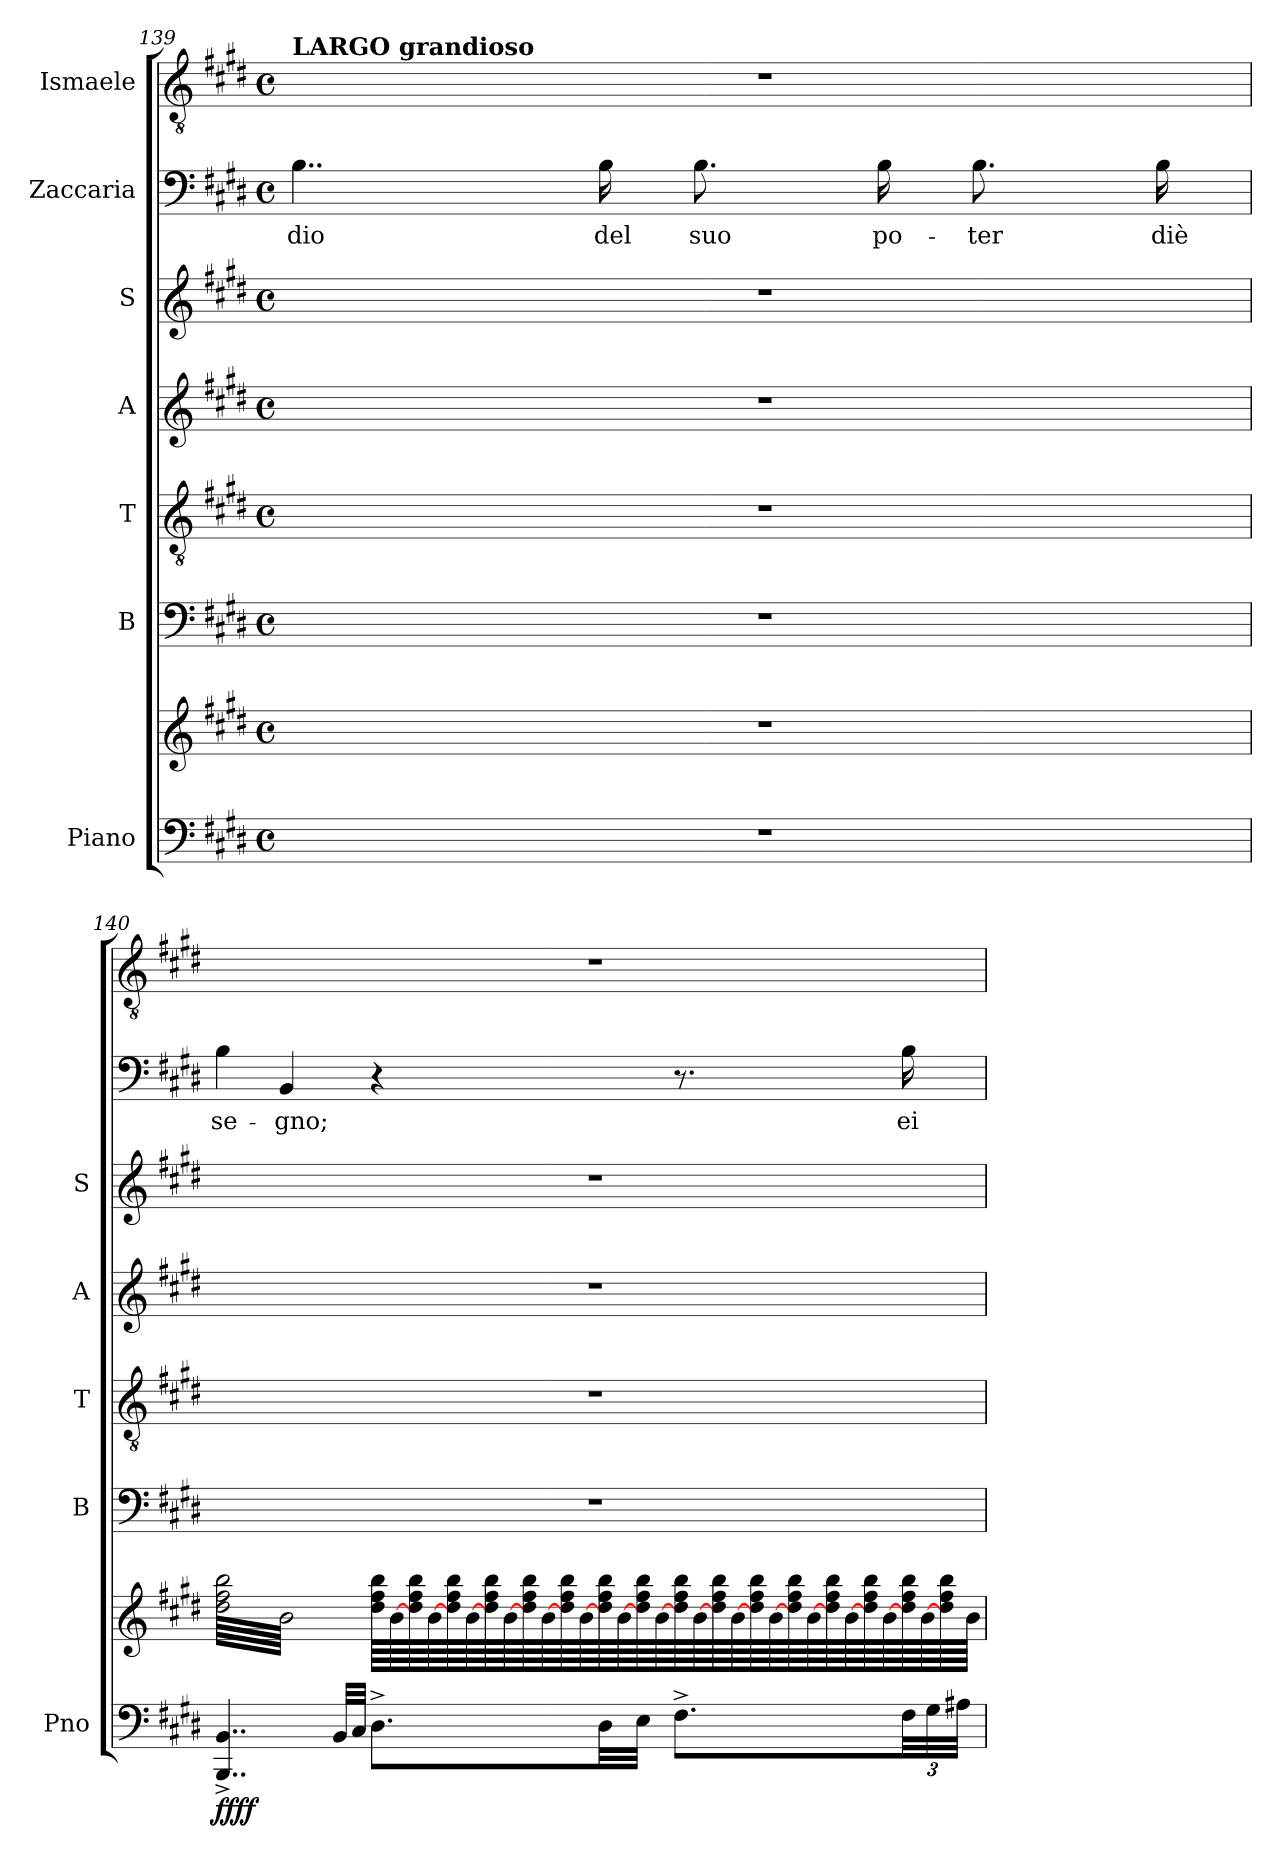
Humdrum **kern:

**kern	**kern	**dynam	**kern	**kern	**kern	**kern	**kern	**text	**kern
*part7	*part7	*part7	*part6	*part5	*part4	*part3	*part2	*part2	*part1
*staff8	*staff7	*staff7/8	*staff6	*staff5	*staff4	*staff3	*staff2	*staff2	*staff1
*I"Piano	*	*	*I"B	*I"T	*I"A	*I"S	*I"Zaccaria	*	*I"Ismaele
*I'Pno	*	*	*I'B	*I'T	*I'A	*I'S	*	*	*
*clefF4	*clefG2	*	*clefF4	*clefGv2	*clefG2	*clefG2	*clefF4	*	*clefGv2
*k[f#c#g#d#]	*k[f#c#g#d#]	*	*k[f#c#g#d#]	*k[f#c#g#d#]	*k[f#c#g#d#]	*k[f#c#g#d#]	*k[f#c#g#d#]	*	*k[f#c#g#d#]
*M4/4	*M4/4	*	*M4/4	*M4/4	*M4/4	*M4/4	*M4/4	*	*M4/4
*met(c)	*met(c)	*	*met(c)	*met(c)	*met(c)	*met(c)	*met(c)	*	*met(c)
=139	=139	=139	=139	=139	=139	=139	=139	=139	=139
!	!	!	!	!	!	!	!	!	!LO:TX:a:B:t=LARGO grandioso
!	!	!	!	!	!	!	!	!LO:LY:b	!
1r	1r	.	1r	1r	1r	1r	4..B\	-dio	1r
!	!	!	!	!	!	!	!	!LO:LY:b	!
.	.	.	.	.	.	.	16B\	del	.
!	!	!	!	!	!	!	!	!LO:LY:b	!
.	.	.	.	.	.	.	8.B\	suo	.
!	!	!	!	!	!	!	!	!LO:LY:b	!
.	.	.	.	.	.	.	16B\	po-	.
!	!	!	!	!	!	!	!	!LO:LY:b	!
.	.	.	.	.	.	.	8.B\	-ter	.
!	!	!	!	!	!	!	!	!LO:LY:b	!
.	.	.	.	.	.	.	16B\	diè	.
=140	=140	=140	=140	=140	=140	=140	=140	=140	=140
!	!	!LO:DY:b=2	!	!	!	!	!	!LO:LY:b	!
!	!	!LO:DY:n=1:b	!	!	!	!	!	!	!
*	*tremolo	*	*	*	*	*	*	*	*
4..BBB/^ 4..BB/^	64dd#\ 64ff#\ 64bb\LLLL	ff ff	1r	1r	1r	1r	4B\	se-	1r
.	64b\	.	.	.	.	.	.	.	.
.	64dd#\ 64ff#\ 64bb\	.	.	.	.	.	.	.	.
.	64b\	.	.	.	.	.	.	.	.
.	64dd#\ 64ff#\ 64bb\	.	.	.	.	.	.	.	.
.	64b\	.	.	.	.	.	.	.	.
.	64dd#\ 64ff#\ 64bb\	.	.	.	.	.	.	.	.
.	64b\	.	.	.	.	.	.	.	.
.	64dd#\ 64ff#\ 64bb\	.	.	.	.	.	.	.	.
.	64b\	.	.	.	.	.	.	.	.
.	64dd#\ 64ff#\ 64bb\	.	.	.	.	.	.	.	.
.	64b\	.	.	.	.	.	.	.	.
.	64dd#\ 64ff#\ 64bb\	.	.	.	.	.	.	.	.
.	64b\	.	.	.	.	.	.	.	.
.	64dd#\ 64ff#\ 64bb\	.	.	.	.	.	.	.	.
.	64b\	.	.	.	.	.	.	.	.
!	!	!	!	!	!	!	!	!LO:LY:b	!
.	64dd#\ 64ff#\ 64bb\	.	.	.	.	.	4BB/	-gno;	.
.	64b\	.	.	.	.	.	.	.	.
.	64dd#\ 64ff#\ 64bb\	.	.	.	.	.	.	.	.
.	64b\	.	.	.	.	.	.	.	.
.	64dd#\ 64ff#\ 64bb\	.	.	.	.	.	.	.	.
.	64b\	.	.	.	.	.	.	.	.
.	64dd#\ 64ff#\ 64bb\	.	.	.	.	.	.	.	.
.	64b\	.	.	.	.	.	.	.	.
.	64dd#\ 64ff#\ 64bb\	.	.	.	.	.	.	.	.
.	64b\	.	.	.	.	.	.	.	.
.	64dd#\ 64ff#\ 64bb\	.	.	.	.	.	.	.	.
.	64b\	.	.	.	.	.	.	.	.
32BB/LLL	64dd#\ 64ff#\ 64bb\	.	.	.	.	.	.	.	.
.	64b\	.	.	.	.	.	.	.	.
32C#/JJJ	64dd#\ 64ff#\ 64bb\	.	.	.	.	.	.	.	.
.	64b\JJJJ	.	.	.	.	.	.	.	.
8.D#^\L	64dd#\ 64ff#\ 64bb\LLLL	.	.	.	.	.	4r	.	.
.	[64b\	.	.	.	.	.	.	.	.
.	64dd#\ 64ff#\ 64bb\	.	.	.	.	.	.	.	.
.	[64b\	.	.	.	.	.	.	.	.
.	64dd#\ 64ff#\ 64bb\	.	.	.	.	.	.	.	.
.	[64b\	.	.	.	.	.	.	.	.
.	64dd#\ 64ff#\ 64bb\	.	.	.	.	.	.	.	.
.	[64b\	.	.	.	.	.	.	.	.
.	64dd#\ 64ff#\ 64bb\	.	.	.	.	.	.	.	.
.	[64b\	.	.	.	.	.	.	.	.
.	64dd#\ 64ff#\ 64bb\	.	.	.	.	.	.	.	.
.	[64b\	.	.	.	.	.	.	.	.
32D#\LL	64dd#\ 64ff#\ 64bb\	.	.	.	.	.	.	.	.
.	[64b\	.	.	.	.	.	.	.	.
32E\JJJ	64dd#\ 64ff#\ 64bb\	.	.	.	.	.	.	.	.
.	[64b\	.	.	.	.	.	.	.	.
8.F#^\L	64dd#\ 64ff#\ 64bb\	.	.	.	.	.	8.r	.	.
.	[64b\	.	.	.	.	.	.	.	.
.	64dd#\ 64ff#\ 64bb\	.	.	.	.	.	.	.	.
.	[64b\	.	.	.	.	.	.	.	.
.	64dd#\ 64ff#\ 64bb\	.	.	.	.	.	.	.	.
.	[64b\	.	.	.	.	.	.	.	.
.	64dd#\ 64ff#\ 64bb\	.	.	.	.	.	.	.	.
.	[64b\	.	.	.	.	.	.	.	.
.	64dd#\ 64ff#\ 64bb\	.	.	.	.	.	.	.	.
.	[64b\	.	.	.	.	.	.	.	.
.	64dd#\ 64ff#\ 64bb\	.	.	.	.	.	.	.	.
.	[64b\	.	.	.	.	.	.	.	.
*Xbrackettup	*	*	*	*	*	*	*	*	*
!	!	!	!	!	!	!	!	!LO:LY:b	!
48F#\LL	64dd#\ 64ff#\ 64bb\	.	.	.	.	.	16B\	ei	.
.	[64b\	.	.	.	.	.	.	.	.
48G#\	.	.	.	.	.	.	.	.	.
.	64dd#\ 64ff#\ 64bb\	.	.	.	.	.	.	.	.
48A#X\JJJ	.	.	.	.	.	.	.	.	.
.	64b\JJJJ	.	.	.	.	.	.	.	.
*	*Xtremolo	*	*	*	*	*	*	*	*
.	.	.	.	.	.	.	.	.	.
.	.	.	.	.	.	.	.	.	.
.	.	.	.	.	.	.	.	.	.
.	.	.	.	.	.	.	.	.	.
.	.	.	.	.	.	.	.	.	.
.	.	.	.	.	.	.	.	.	.
.	.	.	.	.	.	.	.	.	.
.	.	.	.	.	.	.	.	.	.
.	.	.	.	.	.	.	.	.	.
.	.	.	.	.	.	.	.	.	.
.	.	.	.	.	.	.	.	.	.
.	.	.	.	.	.	.	.	.	.
.	.	.	.	.	.	.	.	.	.
.	.	.	.	.	.	.	.	.	.
.	.	.	.	.	.	.	.	.	.
.	.	.	.	.	.	.	.	.	.
=	=	=	=	=	=	=	=	=	=
*-	*-	*-	*-	*-	*-	*-	*-	*-	*-
